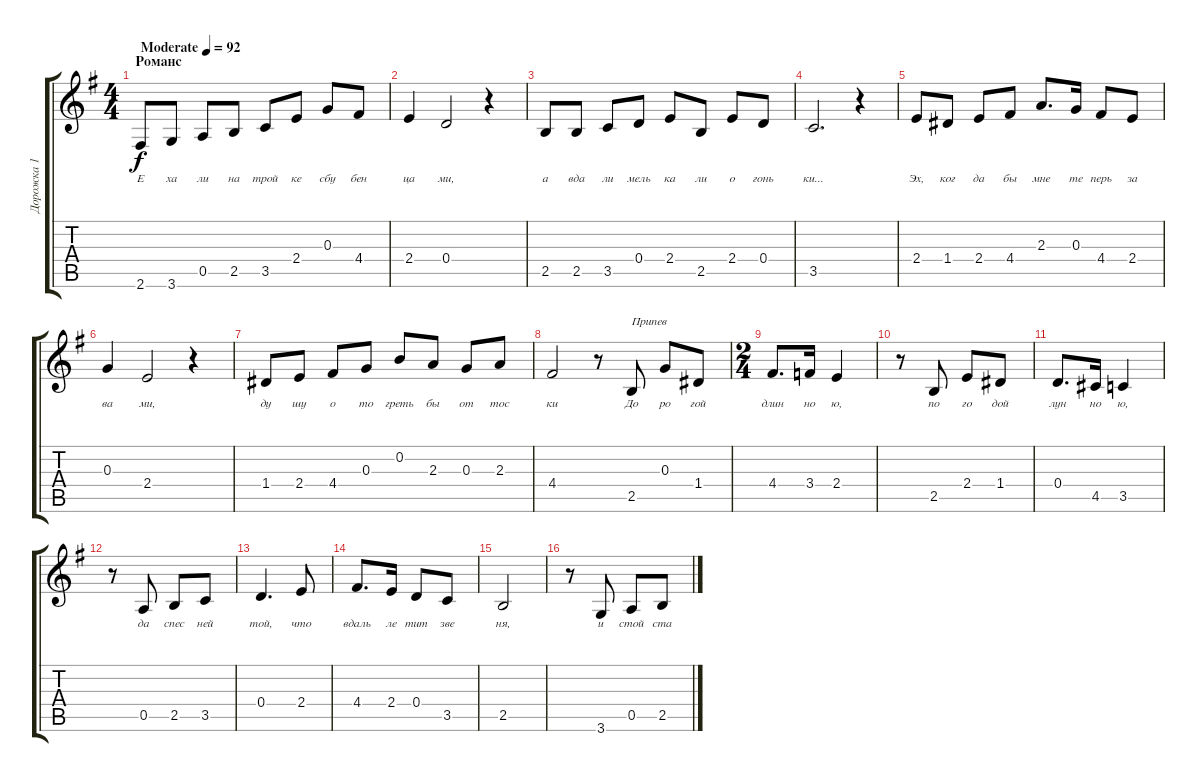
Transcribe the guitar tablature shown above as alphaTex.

\track ("Дорожка 1" "Дорожка 1") {instrument fretlessbass}
\staff {score tabs}
\tuning (E4 B3 G3 D3 A2 E2) {hide}
\ts (4 4)
\section ("" "Романс")
\tempo (92 "Moderate")
\clef g2
\ks g
2.6.8{lyrics (0 "Е") lyrics (1 "") lyrics (2 "") lyrics (3 "") lyrics (4 "") dy f instrument fretlessbass beam Up beam merge} 3.6.8{lyrics (0 "ха") lyrics (1 "") lyrics (2 "") lyrics (3 "") lyrics (4 "") beam Up} 0.5.8{lyrics (0 "ли") lyrics (1 "") lyrics (2 "") lyrics (3 "") lyrics (4 "")} 2.5.8{lyrics (0 "на") lyrics (1 "") lyrics (2 "") lyrics (3 "") lyrics (4 "")} 3.5.8{lyrics (0 "трой") lyrics (1 "") lyrics (2 "") lyrics (3 "") lyrics (4 "")} 2.4.8{lyrics (0 "ке") lyrics (1 "") lyrics (2 "") lyrics (3 "") lyrics (4 "")} 0.3.8{lyrics (0 "сбу") lyrics (1 "") lyrics (2 "") lyrics (3 "") lyrics (4 "")} 4.4.8{lyrics (0 "бен") lyrics (1 "") lyrics (2 "") lyrics (3 "") lyrics (4 "")} |
2.4.4{lyrics (0 "ца") lyrics (1 "") lyrics (2 "") lyrics (3 "") lyrics (4 "")} 0.4.2{lyrics (0 "ми,") lyrics (1 "") lyrics (2 "") lyrics (3 "") lyrics (4 "")} r.4 |
2.5.8{lyrics (0 "а") lyrics (1 "") lyrics (2 "") lyrics (3 "") lyrics (4 "")} 2.5.8{lyrics (0 "вда") lyrics (1 "") lyrics (2 "") lyrics (3 "") lyrics (4 "")} 3.5.8{lyrics (0 "ли") lyrics (1 "") lyrics (2 "") lyrics (3 "") lyrics (4 "")} 0.4.8{lyrics (0 "мель") lyrics (1 "") lyrics (2 "") lyrics (3 "") lyrics (4 "")} 2.4.8{lyrics (0 "ка") lyrics (1 "") lyrics (2 "") lyrics (3 "") lyrics (4 "")} 2.5.8{lyrics (0 "ли") lyrics (1 "") lyrics (2 "") lyrics (3 "") lyrics (4 "")} 2.4.8{lyrics (0 "о") lyrics (1 "") lyrics (2 "") lyrics (3 "") lyrics (4 "")} 0.4.8{lyrics (0 "гонь") lyrics (1 "") lyrics (2 "") lyrics (3 "") lyrics (4 "")} |
3.5.2{d lyrics (0 "ки...") lyrics (1 "") lyrics (2 "") lyrics (3 "") lyrics (4 "")} r.4 |
2.4.8{lyrics (0 "Эх,") lyrics (1 "") lyrics (2 "") lyrics (3 "") lyrics (4 "")} 1.4.8{lyrics (0 "ког") lyrics (1 "") lyrics (2 "") lyrics (3 "") lyrics (4 "")} 2.4.8{lyrics (0 "да") lyrics (1 "") lyrics (2 "") lyrics (3 "") lyrics (4 "")} 4.4.8{lyrics (0 "бы") lyrics (1 "") lyrics (2 "") lyrics (3 "") lyrics (4 "")} 2.3.8{d lyrics (0 "мне") lyrics (1 "") lyrics (2 "") lyrics (3 "") lyrics (4 "")} 0.3.16{lyrics (0 "те") lyrics (1 "") lyrics (2 "") lyrics (3 "") lyrics (4 "")} 4.4.8{lyrics (0 "перь") lyrics (1 "") lyrics (2 "") lyrics (3 "") lyrics (4 "")} 2.4.8{lyrics (0 "за") lyrics (1 "") lyrics (2 "") lyrics (3 "") lyrics (4 "")} |
0.3.4{lyrics (0 "ва") lyrics (1 "") lyrics (2 "") lyrics (3 "") lyrics (4 "")} 2.4.2{lyrics (0 "ми,") lyrics (1 "") lyrics (2 "") lyrics (3 "") lyrics (4 "")} r.4 |
1.4.8{lyrics (0 "ду") lyrics (1 "") lyrics (2 "") lyrics (3 "") lyrics (4 "")} 2.4.8{lyrics (0 "шу") lyrics (1 "") lyrics (2 "") lyrics (3 "") lyrics (4 "")} 4.4.8{lyrics (0 "о") lyrics (1 "") lyrics (2 "") lyrics (3 "") lyrics (4 "")} 0.3.8{lyrics (0 "то") lyrics (1 "") lyrics (2 "") lyrics (3 "") lyrics (4 "")} 0.2.8{lyrics (0 "греть") lyrics (1 "") lyrics (2 "") lyrics (3 "") lyrics (4 "")} 2.3.8{lyrics (0 "бы") lyrics (1 "") lyrics (2 "") lyrics (3 "") lyrics (4 "")} 0.3.8{lyrics (0 "от") lyrics (1 "") lyrics (2 "") lyrics (3 "") lyrics (4 "")} 2.3.8{lyrics (0 "тос") lyrics (1 "") lyrics (2 "") lyrics (3 "") lyrics (4 "")} |
4.4.2{lyrics (0 "ки") lyrics (1 "") lyrics (2 "") lyrics (3 "") lyrics (4 "")} r.8 2.5.8{txt "Припев" lyrics (0 "До") lyrics (1 "") lyrics (2 "") lyrics (3 "") lyrics (4 "")} 0.3.8{lyrics (0 "ро") lyrics (1 "") lyrics (2 "") lyrics (3 "") lyrics (4 "")} 1.4.8{lyrics (0 "гой") lyrics (1 "") lyrics (2 "") lyrics (3 "") lyrics (4 "")} |
\ts (2 4)
4.4.8{d lyrics (0 "длин") lyrics (1 "") lyrics (2 "") lyrics (3 "") lyrics (4 "")} 3.4.16{lyrics (0 "но") lyrics (1 "") lyrics (2 "") lyrics (3 "") lyrics (4 "")} 2.4.4{lyrics (0 "ю,") lyrics (1 "") lyrics (2 "") lyrics (3 "") lyrics (4 "")} |
r.8 2.5.8{lyrics (0 "по") lyrics (1 "") lyrics (2 "") lyrics (3 "") lyrics (4 "")} 2.4.8{lyrics (0 "го") lyrics (1 "") lyrics (2 "") lyrics (3 "") lyrics (4 "")} 1.4.8{lyrics (0 "дой") lyrics (1 "") lyrics (2 "") lyrics (3 "") lyrics (4 "")} |
0.4.8{d lyrics (0 "лун") lyrics (1 "") lyrics (2 "") lyrics (3 "") lyrics (4 "")} 4.5.16{lyrics (0 "но") lyrics (1 "") lyrics (2 "") lyrics (3 "") lyrics (4 "")} 3.5.4{lyrics (0 "ю,") lyrics (1 "") lyrics (2 "") lyrics (3 "") lyrics (4 "")} |
r.8 0.5.8{lyrics (0 "да") lyrics (1 "") lyrics (2 "") lyrics (3 "") lyrics (4 "")} 2.5.8{lyrics (0 "спес") lyrics (1 "") lyrics (2 "") lyrics (3 "") lyrics (4 "")} 3.5.8{lyrics (0 "ней") lyrics (1 "") lyrics (2 "") lyrics (3 "") lyrics (4 "")} |
0.4.4{d lyrics (0 "той,") lyrics (1 "") lyrics (2 "") lyrics (3 "") lyrics (4 "")} 2.4.8{lyrics (0 "что") lyrics (1 "") lyrics (2 "") lyrics (3 "") lyrics (4 "")} |
4.4.8{d lyrics (0 "вдаль") lyrics (1 "") lyrics (2 "") lyrics (3 "") lyrics (4 "")} 2.4.16{lyrics (0 "ле") lyrics (1 "") lyrics (2 "") lyrics (3 "") lyrics (4 "")} 0.4.8{lyrics (0 "тит") lyrics (1 "") lyrics (2 "") lyrics (3 "") lyrics (4 "")} 3.5.8{lyrics (0 "зве") lyrics (1 "") lyrics (2 "") lyrics (3 "") lyrics (4 "")} |
2.5.2{lyrics (0 "ня,") lyrics (1 "") lyrics (2 "") lyrics (3 "") lyrics (4 "")} |
r.8 3.6.8{lyrics (0 "и") lyrics (1 "") lyrics (2 "") lyrics (3 "") lyrics (4 "")} 0.5.8{lyrics (0 "стой") lyrics (1 "") lyrics (2 "") lyrics (3 "") lyrics (4 "")} 2.5.8{lyrics (0 "ста") lyrics (1 "") lyrics (2 "") lyrics (3 "") lyrics (4 "")}
